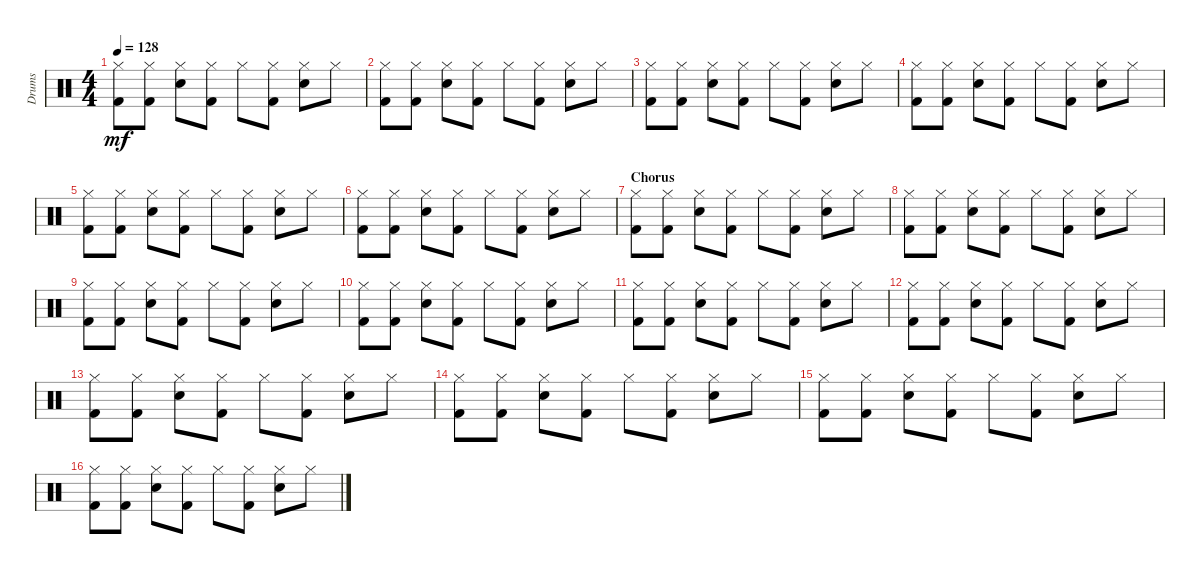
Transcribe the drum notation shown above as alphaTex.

\track ("Drums" "Drums") {instrument percussion}
\staff {score}
\articulation defaults
\ts (4 4)
\tempo 128
\clef neutral
\ks c
("Hi-Hat (closed)" "Kick (hit) 2").8{dy mf} ("Hi-Hat (closed)" "Kick (hit) 2").8 ("Hi-Hat (closed)" "Snare (hit) 2").8 ("Hi-Hat (closed)" "Kick (hit) 2").8 "Hi-Hat (closed)".8 ("Hi-Hat (closed)" "Kick (hit) 2").8 ("Hi-Hat (closed)" "Snare (hit) 2").8 "Hi-Hat (closed)".8 |
("Hi-Hat (closed)" "Kick (hit) 2").8 ("Hi-Hat (closed)" "Kick (hit) 2").8 ("Hi-Hat (closed)" "Snare (hit) 2").8 ("Hi-Hat (closed)" "Kick (hit) 2").8 "Hi-Hat (closed)".8 ("Hi-Hat (closed)" "Kick (hit) 2").8 ("Hi-Hat (closed)" "Snare (hit) 2").8 "Hi-Hat (closed)".8 |
("Hi-Hat (closed)" "Kick (hit) 2").8 ("Hi-Hat (closed)" "Kick (hit) 2").8 ("Hi-Hat (closed)" "Snare (hit) 2").8 ("Hi-Hat (closed)" "Kick (hit) 2").8 "Hi-Hat (closed)".8 ("Hi-Hat (closed)" "Kick (hit) 2").8 ("Hi-Hat (closed)" "Snare (hit) 2").8 "Hi-Hat (closed)".8 |
("Hi-Hat (closed)" "Kick (hit) 2").8 ("Hi-Hat (closed)" "Kick (hit) 2").8 ("Hi-Hat (closed)" "Snare (hit) 2").8 ("Hi-Hat (closed)" "Kick (hit) 2").8 "Hi-Hat (closed)".8 ("Hi-Hat (closed)" "Kick (hit) 2").8 ("Hi-Hat (closed)" "Snare (hit) 2").8 "Hi-Hat (closed)".8 |
("Hi-Hat (closed)" "Kick (hit) 2").8 ("Hi-Hat (closed)" "Kick (hit) 2").8 ("Hi-Hat (closed)" "Snare (hit) 2").8 ("Hi-Hat (closed)" "Kick (hit) 2").8 "Hi-Hat (closed)".8 ("Hi-Hat (closed)" "Kick (hit) 2").8 ("Hi-Hat (closed)" "Snare (hit) 2").8 "Hi-Hat (closed)".8 |
("Hi-Hat (closed)" "Kick (hit) 2").8 ("Hi-Hat (closed)" "Kick (hit) 2").8 ("Hi-Hat (closed)" "Snare (hit) 2").8 ("Hi-Hat (closed)" "Kick (hit) 2").8 "Hi-Hat (closed)".8 ("Hi-Hat (closed)" "Kick (hit) 2").8 ("Hi-Hat (closed)" "Snare (hit) 2").8 "Hi-Hat (closed)".8 |
\section ("" "Chorus")
("Hi-Hat (closed)" "Kick (hit) 2").8 ("Hi-Hat (closed)" "Kick (hit) 2").8 ("Hi-Hat (closed)" "Snare (hit) 2").8 ("Hi-Hat (closed)" "Kick (hit) 2").8 "Hi-Hat (closed)".8 ("Hi-Hat (closed)" "Kick (hit) 2").8 ("Hi-Hat (closed)" "Snare (hit) 2").8 "Hi-Hat (closed)".8 |
("Hi-Hat (closed)" "Kick (hit) 2").8 ("Hi-Hat (closed)" "Kick (hit) 2").8 ("Hi-Hat (closed)" "Snare (hit) 2").8 ("Hi-Hat (closed)" "Kick (hit) 2").8 "Hi-Hat (closed)".8 ("Hi-Hat (closed)" "Kick (hit) 2").8 ("Hi-Hat (closed)" "Snare (hit) 2").8 "Hi-Hat (closed)".8 |
("Hi-Hat (closed)" "Kick (hit) 2").8 ("Hi-Hat (closed)" "Kick (hit) 2").8 ("Hi-Hat (closed)" "Snare (hit) 2").8 ("Hi-Hat (closed)" "Kick (hit) 2").8 "Hi-Hat (closed)".8 ("Hi-Hat (closed)" "Kick (hit) 2").8 ("Hi-Hat (closed)" "Snare (hit) 2").8 "Hi-Hat (closed)".8 |
("Hi-Hat (closed)" "Kick (hit) 2").8 ("Hi-Hat (closed)" "Kick (hit) 2").8 ("Hi-Hat (closed)" "Snare (hit) 2").8 ("Hi-Hat (closed)" "Kick (hit) 2").8 "Hi-Hat (closed)".8 ("Hi-Hat (closed)" "Kick (hit) 2").8 ("Hi-Hat (closed)" "Snare (hit) 2").8 "Hi-Hat (closed)".8 |
("Hi-Hat (closed)" "Kick (hit) 2").8 ("Hi-Hat (closed)" "Kick (hit) 2").8 ("Hi-Hat (closed)" "Snare (hit) 2").8 ("Hi-Hat (closed)" "Kick (hit) 2").8 "Hi-Hat (closed)".8 ("Hi-Hat (closed)" "Kick (hit) 2").8 ("Hi-Hat (closed)" "Snare (hit) 2").8 "Hi-Hat (closed)".8 |
("Hi-Hat (closed)" "Kick (hit) 2").8 ("Hi-Hat (closed)" "Kick (hit) 2").8 ("Hi-Hat (closed)" "Snare (hit) 2").8 ("Hi-Hat (closed)" "Kick (hit) 2").8 "Hi-Hat (closed)".8 ("Hi-Hat (closed)" "Kick (hit) 2").8 ("Hi-Hat (closed)" "Snare (hit) 2").8 "Hi-Hat (closed)".8 |
("Hi-Hat (closed)" "Kick (hit) 2").8 ("Hi-Hat (closed)" "Kick (hit) 2").8 ("Hi-Hat (closed)" "Snare (hit) 2").8 ("Hi-Hat (closed)" "Kick (hit) 2").8 "Hi-Hat (closed)".8 ("Hi-Hat (closed)" "Kick (hit) 2").8 ("Hi-Hat (closed)" "Snare (hit) 2").8 "Hi-Hat (closed)".8 |
("Hi-Hat (closed)" "Kick (hit) 2").8 ("Hi-Hat (closed)" "Kick (hit) 2").8 ("Hi-Hat (closed)" "Snare (hit) 2").8 ("Hi-Hat (closed)" "Kick (hit) 2").8 "Hi-Hat (closed)".8 ("Hi-Hat (closed)" "Kick (hit) 2").8 ("Hi-Hat (closed)" "Snare (hit) 2").8 "Hi-Hat (closed)".8 |
("Hi-Hat (closed)" "Kick (hit) 2").8 ("Hi-Hat (closed)" "Kick (hit) 2").8 ("Hi-Hat (closed)" "Snare (hit) 2").8 ("Hi-Hat (closed)" "Kick (hit) 2").8 "Hi-Hat (closed)".8 ("Hi-Hat (closed)" "Kick (hit) 2").8 ("Hi-Hat (closed)" "Snare (hit) 2").8 "Hi-Hat (closed)".8 |
("Hi-Hat (closed)" "Kick (hit) 2").8 ("Hi-Hat (closed)" "Kick (hit) 2").8 ("Hi-Hat (closed)" "Snare (hit) 2").8 ("Hi-Hat (closed)" "Kick (hit) 2").8 "Hi-Hat (closed)".8 ("Hi-Hat (closed)" "Kick (hit) 2").8 ("Hi-Hat (closed)" "Snare (hit) 2").8 "Hi-Hat (closed)".8
